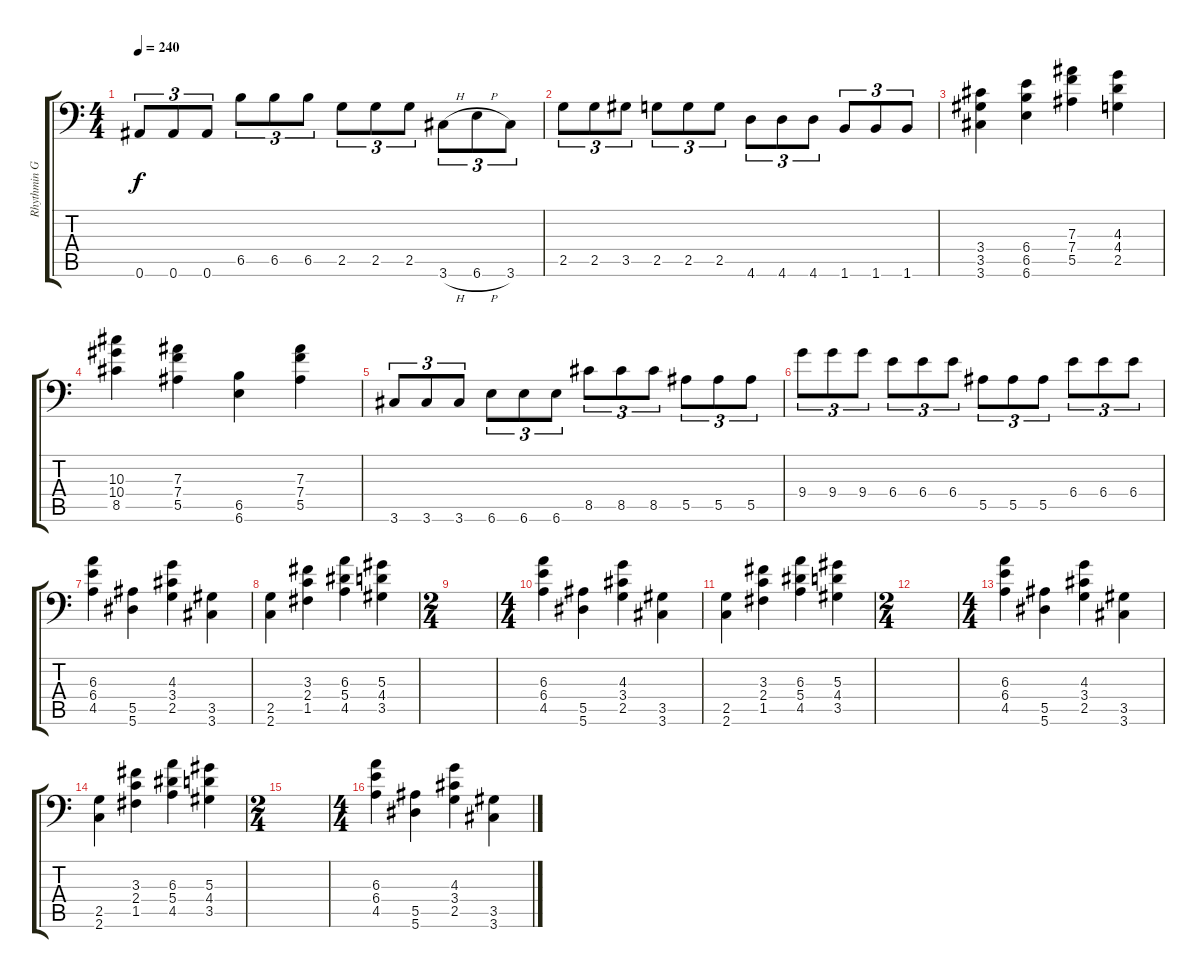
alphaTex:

\track ("Rhythmin Guitar #2" "Rhythmin G") {instrument distortionguitar}
\staff {score tabs}
\tuning (C4 G3 Eb3 Bb2 F2 Bb1) {hide}
\ts (4 4)
\tempo 240
\clef f4
\ks c
0.6.8{tu (3 2) dy f} 0.6.8{tu (3 2)} 0.6.8{tu (3 2)} 6.5.8{tu (3 2)} 6.5.8{tu (3 2)} 6.5.8{tu (3 2)} 2.5.8{tu (3 2)} 2.5.8{tu (3 2)} 2.5.8{tu (3 2)} 3.6{h}.8{tu (3 2)} 6.6{h}.8{tu (3 2)} 3.6.8{tu (3 2)} |
2.5.8{tu (3 2)} 2.5.8{tu (3 2)} 3.5.8{tu (3 2)} 2.5.8{tu (3 2)} 2.5.8{tu (3 2)} 2.5.8{tu (3 2)} 4.6.8{tu (3 2)} 4.6.8{tu (3 2)} 4.6.8{tu (3 2)} 1.6.8{tu (3 2)} 1.6.8{tu (3 2)} 1.6.8{tu (3 2)} |
(3.4 3.5 3.6).4 (6.4 6.5 6.6).4 (7.3 7.4 5.5).4 (4.3 4.4 2.5).4 |
(10.3 10.4 8.5).4 (7.3 7.4 5.5).4 (6.5 6.6).4 (7.3 7.4 5.5).4 |
3.6.8{tu (3 2)} 3.6.8{tu (3 2)} 3.6.8{tu (3 2)} 6.6.8{tu (3 2)} 6.6.8{tu (3 2)} 6.6.8{tu (3 2)} 8.5.8{tu (3 2)} 8.5.8{tu (3 2)} 8.5.8{tu (3 2)} 5.5.8{tu (3 2)} 5.5.8{tu (3 2)} 5.5.8{tu (3 2)} |
9.4.8{tu (3 2)} 9.4.8{tu (3 2)} 9.4.8{tu (3 2)} 6.4.8{tu (3 2)} 6.4.8{tu (3 2)} 6.4.8{tu (3 2)} 5.5.8{tu (3 2)} 5.5.8{tu (3 2)} 5.5.8{tu (3 2)} 6.4.8{tu (3 2)} 6.4.8{tu (3 2)} 6.4.8{tu (3 2)} |
(6.3 6.4 4.5).4 (5.5 5.6).4 (4.3 3.4 2.5).4 (3.5 3.6).4 |
(2.5 2.6).4 (3.3 2.4 1.5).4 (6.3 5.4 4.5).4 (5.3 4.4 3.5).4 |
\ts (2 4)
|
\ts (4 4)
(6.3 6.4 4.5).4 (5.5 5.6).4 (4.3 3.4 2.5).4 (3.5 3.6).4 |
(2.5 2.6).4 (3.3 2.4 1.5).4 (6.3 5.4 4.5).4 (5.3 4.4 3.5).4 |
\ts (2 4)
|
\ts (4 4)
(6.3 6.4 4.5).4 (5.5 5.6).4 (4.3 3.4 2.5).4 (3.5 3.6).4 |
(2.5 2.6).4 (3.3 2.4 1.5).4 (6.3 5.4 4.5).4 (5.3 4.4 3.5).4 |
\ts (2 4)
|
\ts (4 4)
(6.3 6.4 4.5).4 (5.5 5.6).4 (4.3 3.4 2.5).4 (3.5 3.6).4
